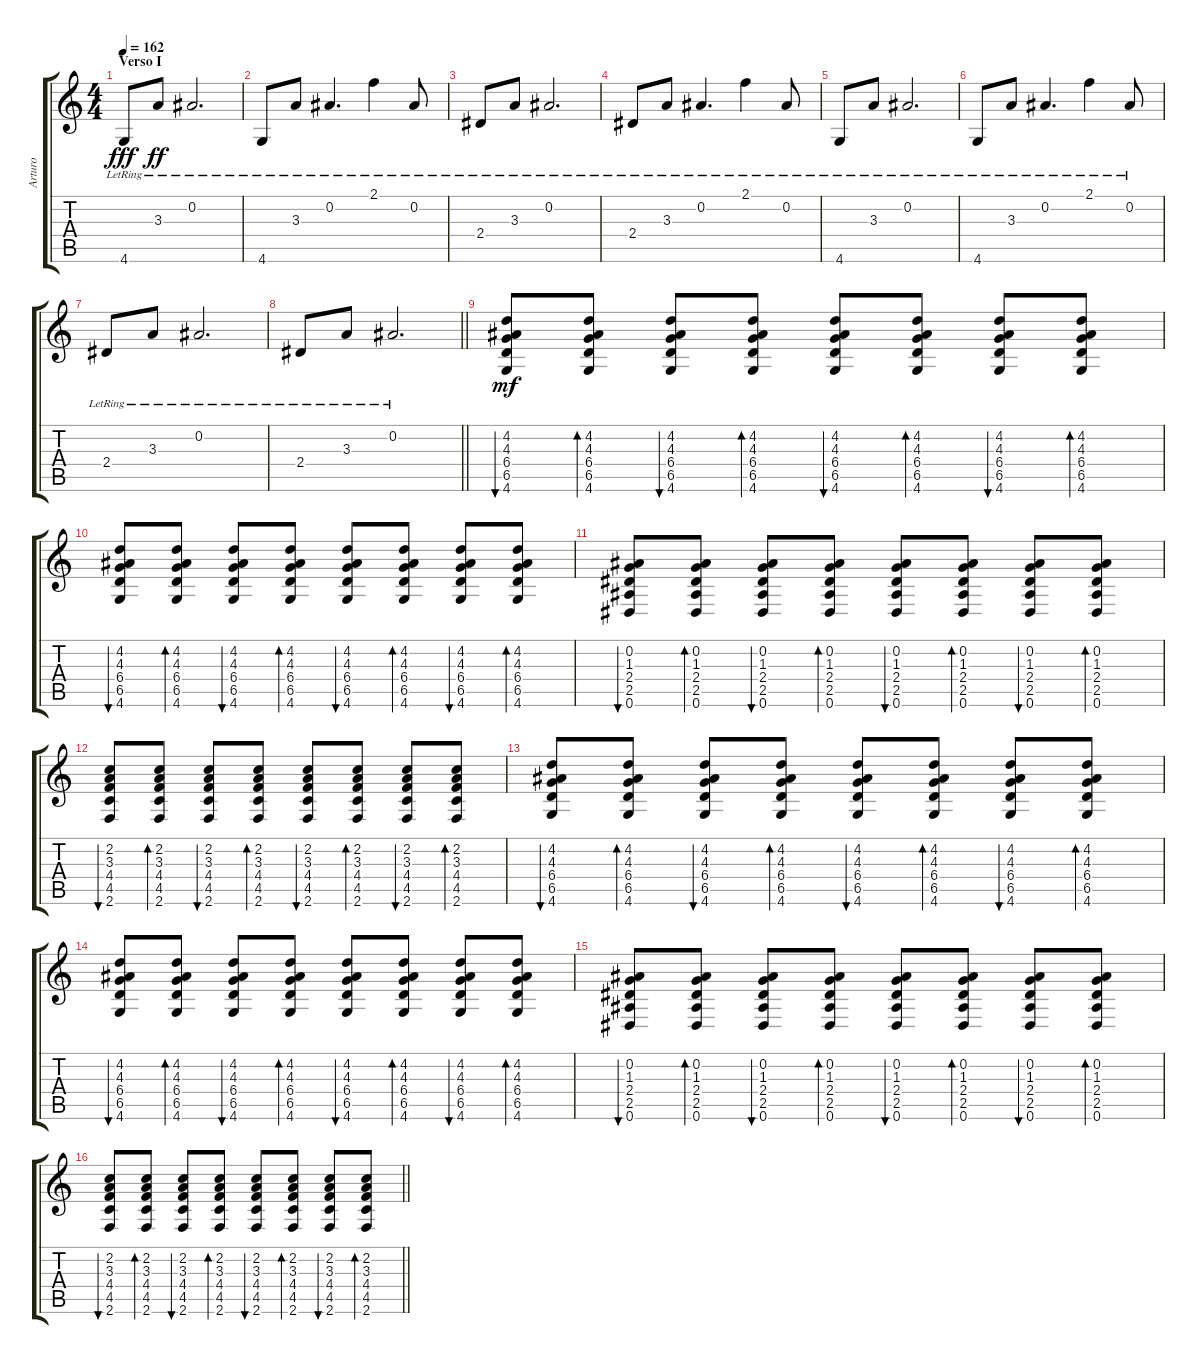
\track ("Arturo" "Arturo") {instrument acousticguitarsteel}
\staff {score tabs}
\tuning (Eb4 Bb3 Gb3 Db3 Ab2 Eb2) {hide}
\ts (4 4)
\section ("" "Verso I")
\tempo 162
\clef g2
\ks c
4.6{lr}.8{dy fff} 3.3{lr}.8{dy ff} 0.2{lr}.2{d} |
4.6{lr}.8 3.3{lr}.8 0.2{lr}.4{d} 2.1{lr}.4 0.2{lr}.8 |
2.4{lr}.8 3.3{lr}.8 0.2{lr}.2{d} |
2.4{lr}.8 3.3{lr}.8 0.2{lr}.4{d} 2.1{lr}.4 0.2{lr}.8 |
4.6{lr}.8 3.3{lr}.8 0.2{lr}.2{d} |
4.6{lr}.8 3.3{lr}.8 0.2{lr}.4{d} 2.1{lr}.4 0.2{lr}.8 |
2.4{lr}.8 3.3{lr}.8 0.2{lr}.2{d} |
\barLineRight lightlight
2.4{lr}.8 3.3{lr}.8 0.2{lr}.2{d} |
(4.2 4.3 6.4 6.5 4.6).8{bu 30 dy mf} (4.2 4.3 6.4 6.5 4.6).8{bd 30} (4.2 4.3 6.4 6.5 4.6).8{bu 30} (4.2 4.3 6.4 6.5 4.6).8{bd 30} (4.2 4.3 6.4 6.5 4.6).8{bu 30} (4.2 4.3 6.4 6.5 4.6).8{bd 30} (4.2 4.3 6.4 6.5 4.6).8{bu 30} (4.2 4.3 6.4 6.5 4.6).8{bd 30} |
(4.2 4.3 6.4 6.5 4.6).8{bu 30} (4.2 4.3 6.4 6.5 4.6).8{bd 30} (4.2 4.3 6.4 6.5 4.6).8{bu 30} (4.2 4.3 6.4 6.5 4.6).8{bd 30} (4.2 4.3 6.4 6.5 4.6).8{bu 30} (4.2 4.3 6.4 6.5 4.6).8{bd 30} (4.2 4.3 6.4 6.5 4.6).8{bu 30} (4.2 4.3 6.4 6.5 4.6).8{bd 30} |
(0.2 1.3 2.4 2.5 0.6).8{bu 30} (0.2 1.3 2.4 2.5 0.6).8{bd 30} (0.2 1.3 2.4 2.5 0.6).8{bu 30} (0.2 1.3 2.4 2.5 0.6).8{bd 30} (0.2 1.3 2.4 2.5 0.6).8{bu 30} (0.2 1.3 2.4 2.5 0.6).8{bd 30} (0.2 1.3 2.4 2.5 0.6).8{bu 30} (0.2 1.3 2.4 2.5 0.6).8{bd 30} |
(2.2 3.3 4.4 4.5 2.6).8{bu 30} (2.2 3.3 4.4 4.5 2.6).8{bd 30} (2.2 3.3 4.4 4.5 2.6).8{bu 30} (2.2 3.3 4.4 4.5 2.6).8{bd 30} (2.2 3.3 4.4 4.5 2.6).8{bu 30} (2.2 3.3 4.4 4.5 2.6).8{bd 30} (2.2 3.3 4.4 4.5 2.6).8{bu 30} (2.2 3.3 4.4 4.5 2.6).8{bd 30} |
(4.2 4.3 6.4 6.5 4.6).8{bu 30} (4.2 4.3 6.4 6.5 4.6).8{bd 30} (4.2 4.3 6.4 6.5 4.6).8{bu 30} (4.2 4.3 6.4 6.5 4.6).8{bd 30} (4.2 4.3 6.4 6.5 4.6).8{bu 30} (4.2 4.3 6.4 6.5 4.6).8{bd 30} (4.2 4.3 6.4 6.5 4.6).8{bu 30} (4.2 4.3 6.4 6.5 4.6).8{bd 30} |
(4.2 4.3 6.4 6.5 4.6).8{bu 30} (4.2 4.3 6.4 6.5 4.6).8{bd 30} (4.2 4.3 6.4 6.5 4.6).8{bu 30} (4.2 4.3 6.4 6.5 4.6).8{bd 30} (4.2 4.3 6.4 6.5 4.6).8{bu 30} (4.2 4.3 6.4 6.5 4.6).8{bd 30} (4.2 4.3 6.4 6.5 4.6).8{bu 30} (4.2 4.3 6.4 6.5 4.6).8{bd 30} |
(0.2 1.3 2.4 2.5 0.6).8{bu 30} (0.2 1.3 2.4 2.5 0.6).8{bd 30} (0.2 1.3 2.4 2.5 0.6).8{bu 30} (0.2 1.3 2.4 2.5 0.6).8{bd 30} (0.2 1.3 2.4 2.5 0.6).8{bu 30} (0.2 1.3 2.4 2.5 0.6).8{bd 30} (0.2 1.3 2.4 2.5 0.6).8{bu 30} (0.2 1.3 2.4 2.5 0.6).8{bd 30} |
\barLineRight lightlight
(2.2 3.3 4.4 4.5 2.6).8{bu 30} (2.2 3.3 4.4 4.5 2.6).8{bd 30} (2.2 3.3 4.4 4.5 2.6).8{bu 30} (2.2 3.3 4.4 4.5 2.6).8{bd 30} (2.2 3.3 4.4 4.5 2.6).8{bu 30} (2.2 3.3 4.4 4.5 2.6).8{bd 30} (2.2 3.3 4.4 4.5 2.6).8{bu 30} (2.2 3.3 4.4 4.5 2.6).8{bd 30}
